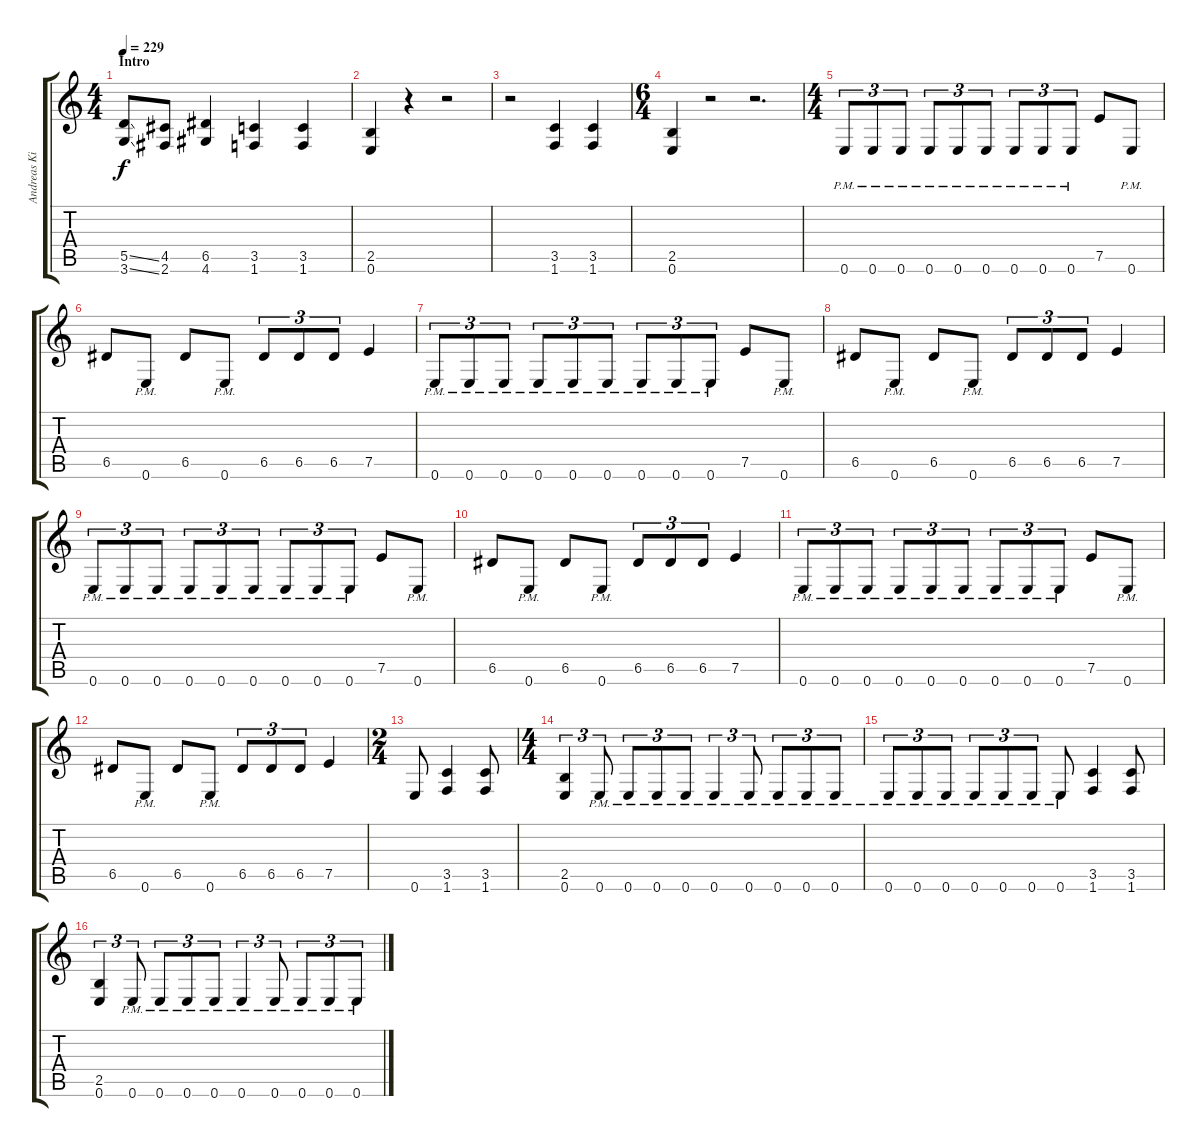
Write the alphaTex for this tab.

\track ("Andreas Kisser" "Andreas Ki") {instrument distortionguitar}
\staff {score tabs}
\tuning (E4 B3 G3 D3 A2 E2) {hide}
\ts (4 4)
\section ("" "Intro")
\tempo 229
\clef g2
\ks c
(5.5{ss} 3.6{ss}).8{dy f instrument distortionguitar} (4.5 2.6).8 (6.5 4.6).4 (3.5 1.6).4 (3.5 1.6).4 |
(2.5 0.6).4 r.4 r.2 |
r.2 (3.5 1.6).4 (3.5 1.6).4 |
\ts (6 4)
(2.5 0.6).4 r.2 r.2{d} |
\ts (4 4)
0.6{pm}.8{tu (3 2)} 0.6{pm}.8{tu (3 2)} 0.6{pm}.8{tu (3 2)} 0.6{pm}.8{tu (3 2)} 0.6{pm}.8{tu (3 2)} 0.6{pm}.8{tu (3 2)} 0.6{pm}.8{tu (3 2)} 0.6{pm}.8{tu (3 2)} 0.6{pm}.8{tu (3 2)} 7.5.8 0.6{pm}.8 |
6.5.8 0.6{pm}.8 6.5.8 0.6{pm}.8 6.5.8{tu (3 2)} 6.5.8{tu (3 2)} 6.5.8{tu (3 2)} 7.5.4 |
0.6{pm}.8{tu (3 2)} 0.6{pm}.8{tu (3 2)} 0.6{pm}.8{tu (3 2)} 0.6{pm}.8{tu (3 2)} 0.6{pm}.8{tu (3 2)} 0.6{pm}.8{tu (3 2)} 0.6{pm}.8{tu (3 2)} 0.6{pm}.8{tu (3 2)} 0.6{pm}.8{tu (3 2)} 7.5.8 0.6{pm}.8 |
6.5.8 0.6{pm}.8 6.5.8 0.6{pm}.8 6.5.8{tu (3 2)} 6.5.8{tu (3 2)} 6.5.8{tu (3 2)} 7.5.4 |
0.6{pm}.8{tu (3 2)} 0.6{pm}.8{tu (3 2)} 0.6{pm}.8{tu (3 2)} 0.6{pm}.8{tu (3 2)} 0.6{pm}.8{tu (3 2)} 0.6{pm}.8{tu (3 2)} 0.6{pm}.8{tu (3 2)} 0.6{pm}.8{tu (3 2)} 0.6{pm}.8{tu (3 2)} 7.5.8 0.6{pm}.8 |
6.5.8 0.6{pm}.8 6.5.8 0.6{pm}.8 6.5.8{tu (3 2)} 6.5.8{tu (3 2)} 6.5.8{tu (3 2)} 7.5.4 |
0.6{pm}.8{tu (3 2)} 0.6{pm}.8{tu (3 2)} 0.6{pm}.8{tu (3 2)} 0.6{pm}.8{tu (3 2)} 0.6{pm}.8{tu (3 2)} 0.6{pm}.8{tu (3 2)} 0.6{pm}.8{tu (3 2)} 0.6{pm}.8{tu (3 2)} 0.6{pm}.8{tu (3 2)} 7.5.8 0.6{pm}.8 |
6.5.8 0.6{pm}.8 6.5.8 0.6{pm}.8 6.5.8{tu (3 2)} 6.5.8{tu (3 2)} 6.5.8{tu (3 2)} 7.5.4 |
\ts (2 4)
0.6.8 (3.5 1.6).4 (3.5 1.6).8 |
\ts (4 4)
(2.5 0.6).4{tu (3 2)} 0.6{pm}.8{tu (3 2)} 0.6{pm}.8{tu (3 2)} 0.6{pm}.8{tu (3 2)} 0.6{pm}.8{tu (3 2)} 0.6{pm}.4{tu (3 2)} 0.6{pm}.8{tu (3 2)} 0.6{pm}.8{tu (3 2)} 0.6{pm}.8{tu (3 2)} 0.6{pm}.8{tu (3 2)} |
0.6{pm}.8{tu (3 2)} 0.6{pm}.8{tu (3 2)} 0.6{pm}.8{tu (3 2)} 0.6{pm}.8{tu (3 2)} 0.6{pm}.8{tu (3 2)} 0.6{pm}.8{tu (3 2)} 0.6{pm}.8 (3.5 1.6).4 (3.5 1.6).8 |
(2.5 0.6).4{tu (3 2)} 0.6{pm}.8{tu (3 2)} 0.6{pm}.8{tu (3 2)} 0.6{pm}.8{tu (3 2)} 0.6{pm}.8{tu (3 2)} 0.6{pm}.4{tu (3 2)} 0.6{pm}.8{tu (3 2)} 0.6{pm}.8{tu (3 2)} 0.6{pm}.8{tu (3 2)} 0.6{pm}.8{tu (3 2)}
